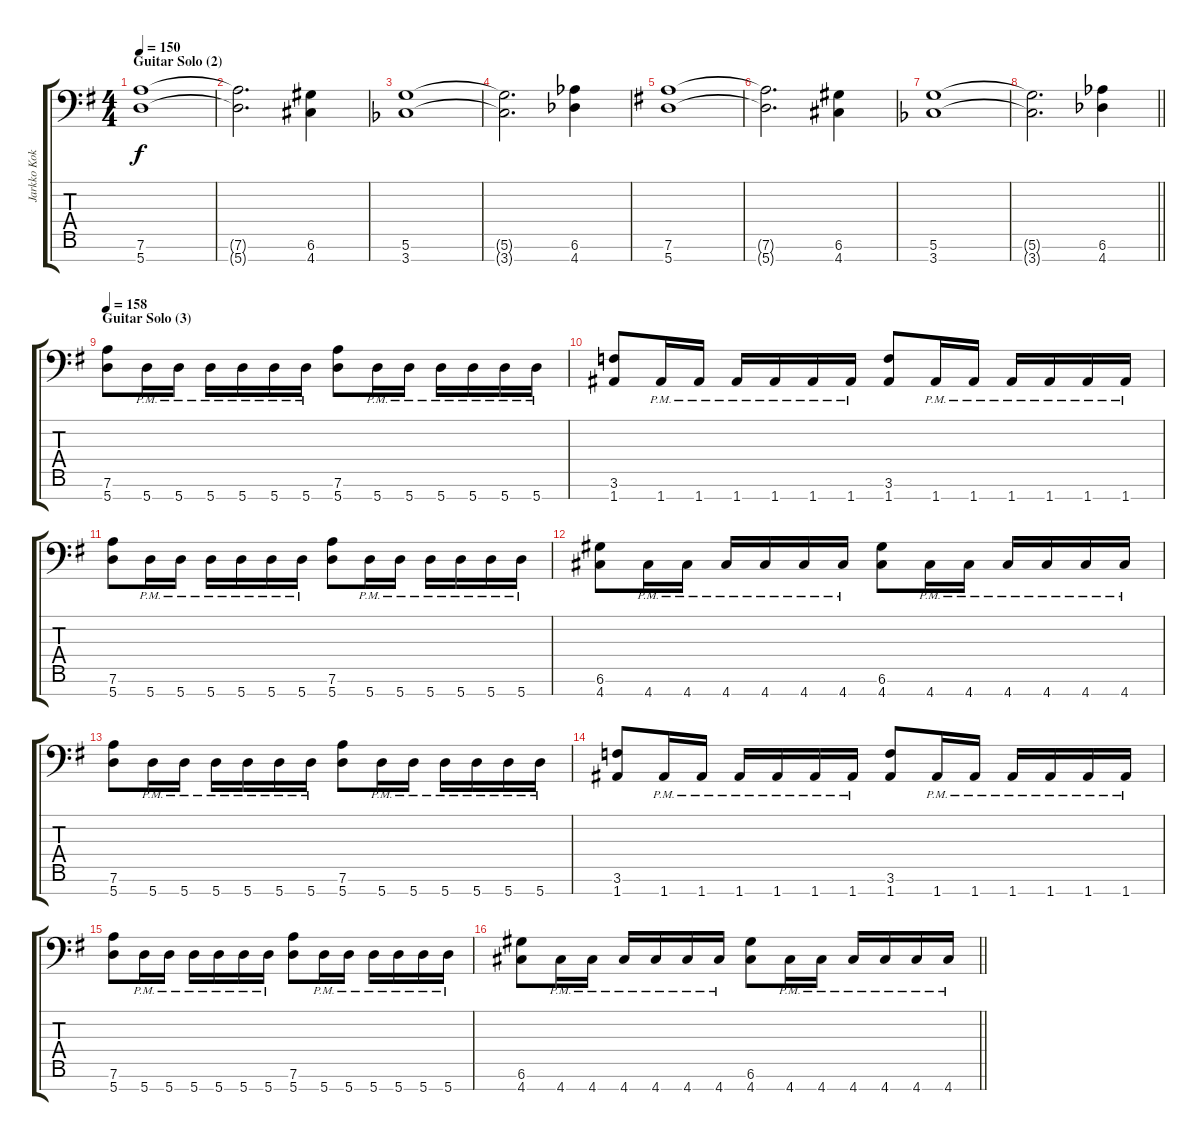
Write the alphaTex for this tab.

\track ("Jarkko Kokko (guitar)" "Jarkko Kok") {instrument distortionguitar}
\staff {score tabs}
\tuning (D4 A3 F3 C3 G2 D2 A1) {hide}
\ts (4 4)
\section ("" "Guitar Solo (2)")
\tempo 150
\clef f4
\ks eminor
(7.6 5.7).1{dy f} |
(7.6{t} 5.7{t}).2{d} (6.6 4.7).4 |
\ks dminor
(5.6 3.7).1 |
(5.6{t} 3.7{t}).2{d} (6.6 4.7).4 |
\ks eminor
(7.6 5.7).1 |
(7.6{t} 5.7{t}).2{d} (6.6 4.7).4 |
\ks dminor
(5.6 3.7).1 |
\barLineRight lightlight
(5.6{t} 3.7{t}).2{d} (6.6 4.7).4 |
\section ("" "Guitar Solo (3)")
\tempo 158
\ks eminor
(7.6 5.7).8 5.7{pm}.16 5.7{pm}.16 5.7{pm}.16 5.7{pm}.16 5.7{pm}.16 5.7{pm}.16 (7.6 5.7).8 5.7{pm}.16 5.7{pm}.16 5.7{pm}.16 5.7{pm}.16 5.7{pm}.16 5.7{pm}.16 |
(3.6 1.7).8 1.7{pm}.16 1.7{pm}.16 1.7{pm}.16 1.7{pm}.16 1.7{pm}.16 1.7{pm}.16 (3.6 1.7).8 1.7{pm}.16 1.7{pm}.16 1.7{pm}.16 1.7{pm}.16 1.7{pm}.16 1.7{pm}.16 |
(7.6 5.7).8 5.7{pm}.16 5.7{pm}.16 5.7{pm}.16 5.7{pm}.16 5.7{pm}.16 5.7{pm}.16 (7.6 5.7).8 5.7{pm}.16 5.7{pm}.16 5.7{pm}.16 5.7{pm}.16 5.7{pm}.16 5.7{pm}.16 |
(6.6 4.7).8 4.7{pm}.16 4.7{pm}.16 4.7{pm}.16 4.7{pm}.16 4.7{pm}.16 4.7{pm}.16 (6.6 4.7).8 4.7{pm}.16 4.7{pm}.16 4.7{pm}.16 4.7{pm}.16 4.7{pm}.16 4.7{pm}.16 |
(7.6 5.7).8 5.7{pm}.16 5.7{pm}.16 5.7{pm}.16 5.7{pm}.16 5.7{pm}.16 5.7{pm}.16 (7.6 5.7).8 5.7{pm}.16 5.7{pm}.16 5.7{pm}.16 5.7{pm}.16 5.7{pm}.16 5.7{pm}.16 |
(3.6 1.7).8 1.7{pm}.16 1.7{pm}.16 1.7{pm}.16 1.7{pm}.16 1.7{pm}.16 1.7{pm}.16 (3.6 1.7).8 1.7{pm}.16 1.7{pm}.16 1.7{pm}.16 1.7{pm}.16 1.7{pm}.16 1.7{pm}.16 |
(7.6 5.7).8 5.7{pm}.16 5.7{pm}.16 5.7{pm}.16 5.7{pm}.16 5.7{pm}.16 5.7{pm}.16 (7.6 5.7).8 5.7{pm}.16 5.7{pm}.16 5.7{pm}.16 5.7{pm}.16 5.7{pm}.16 5.7{pm}.16 |
\barLineRight lightlight
(6.6 4.7).8 4.7{pm}.16 4.7{pm}.16 4.7{pm}.16 4.7{pm}.16 4.7{pm}.16 4.7{pm}.16 (6.6 4.7).8 4.7{pm}.16 4.7{pm}.16 4.7{pm}.16 4.7{pm}.16 4.7{pm}.16 4.7{pm}.16
